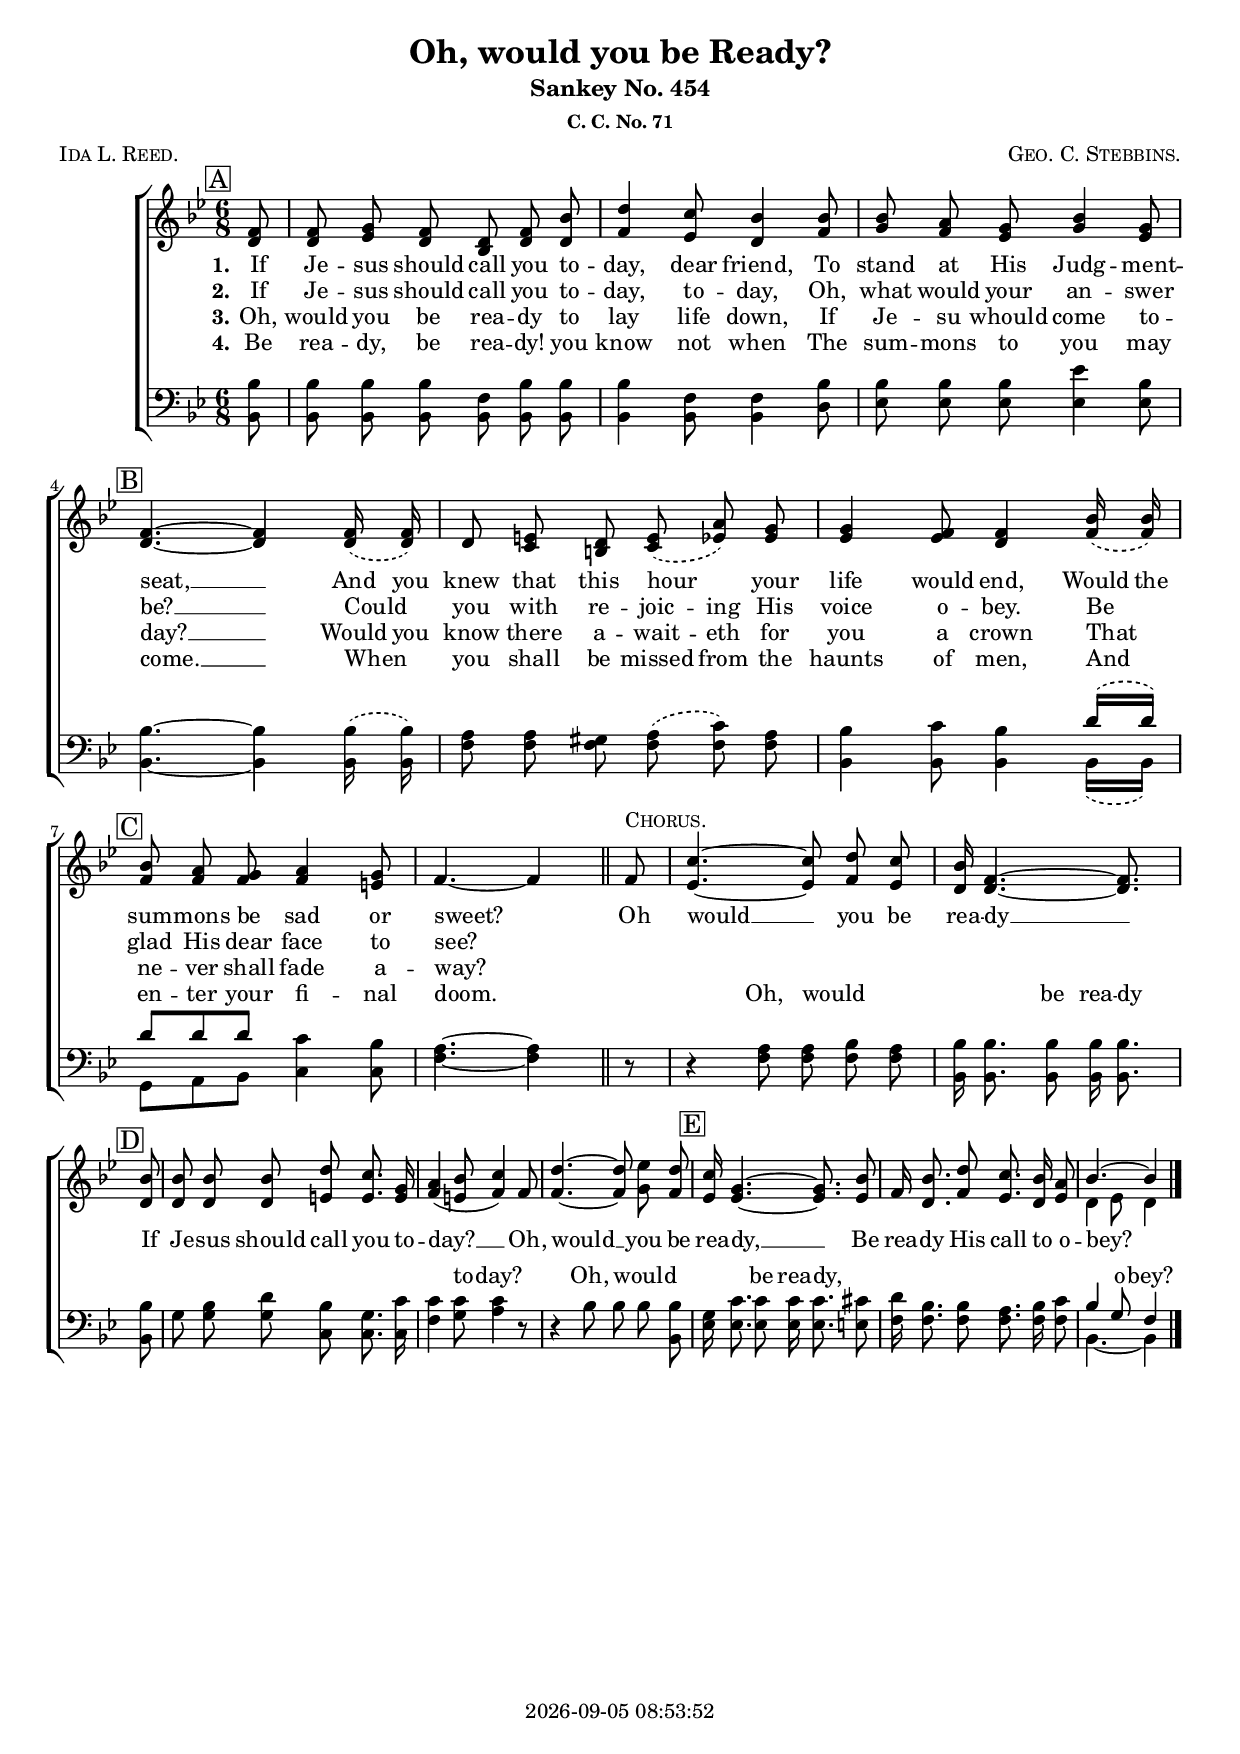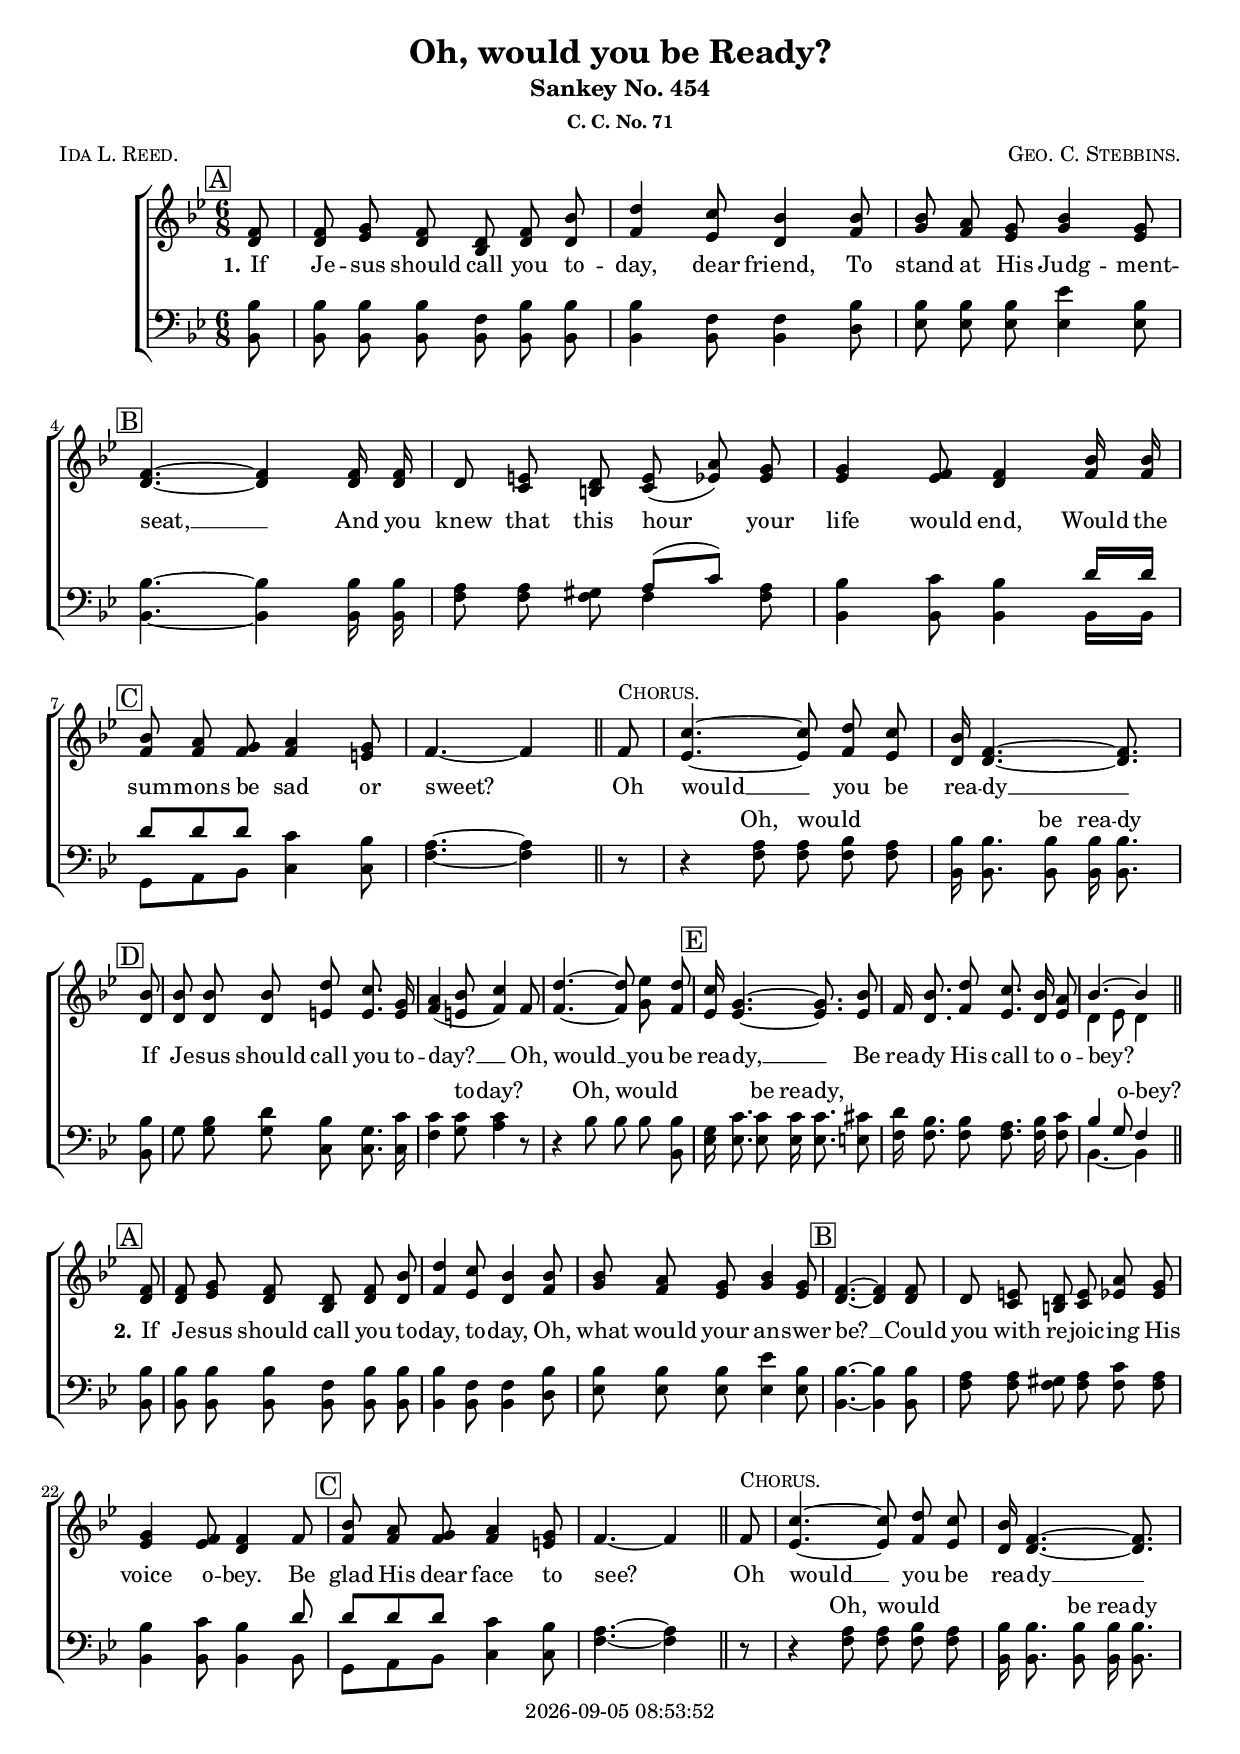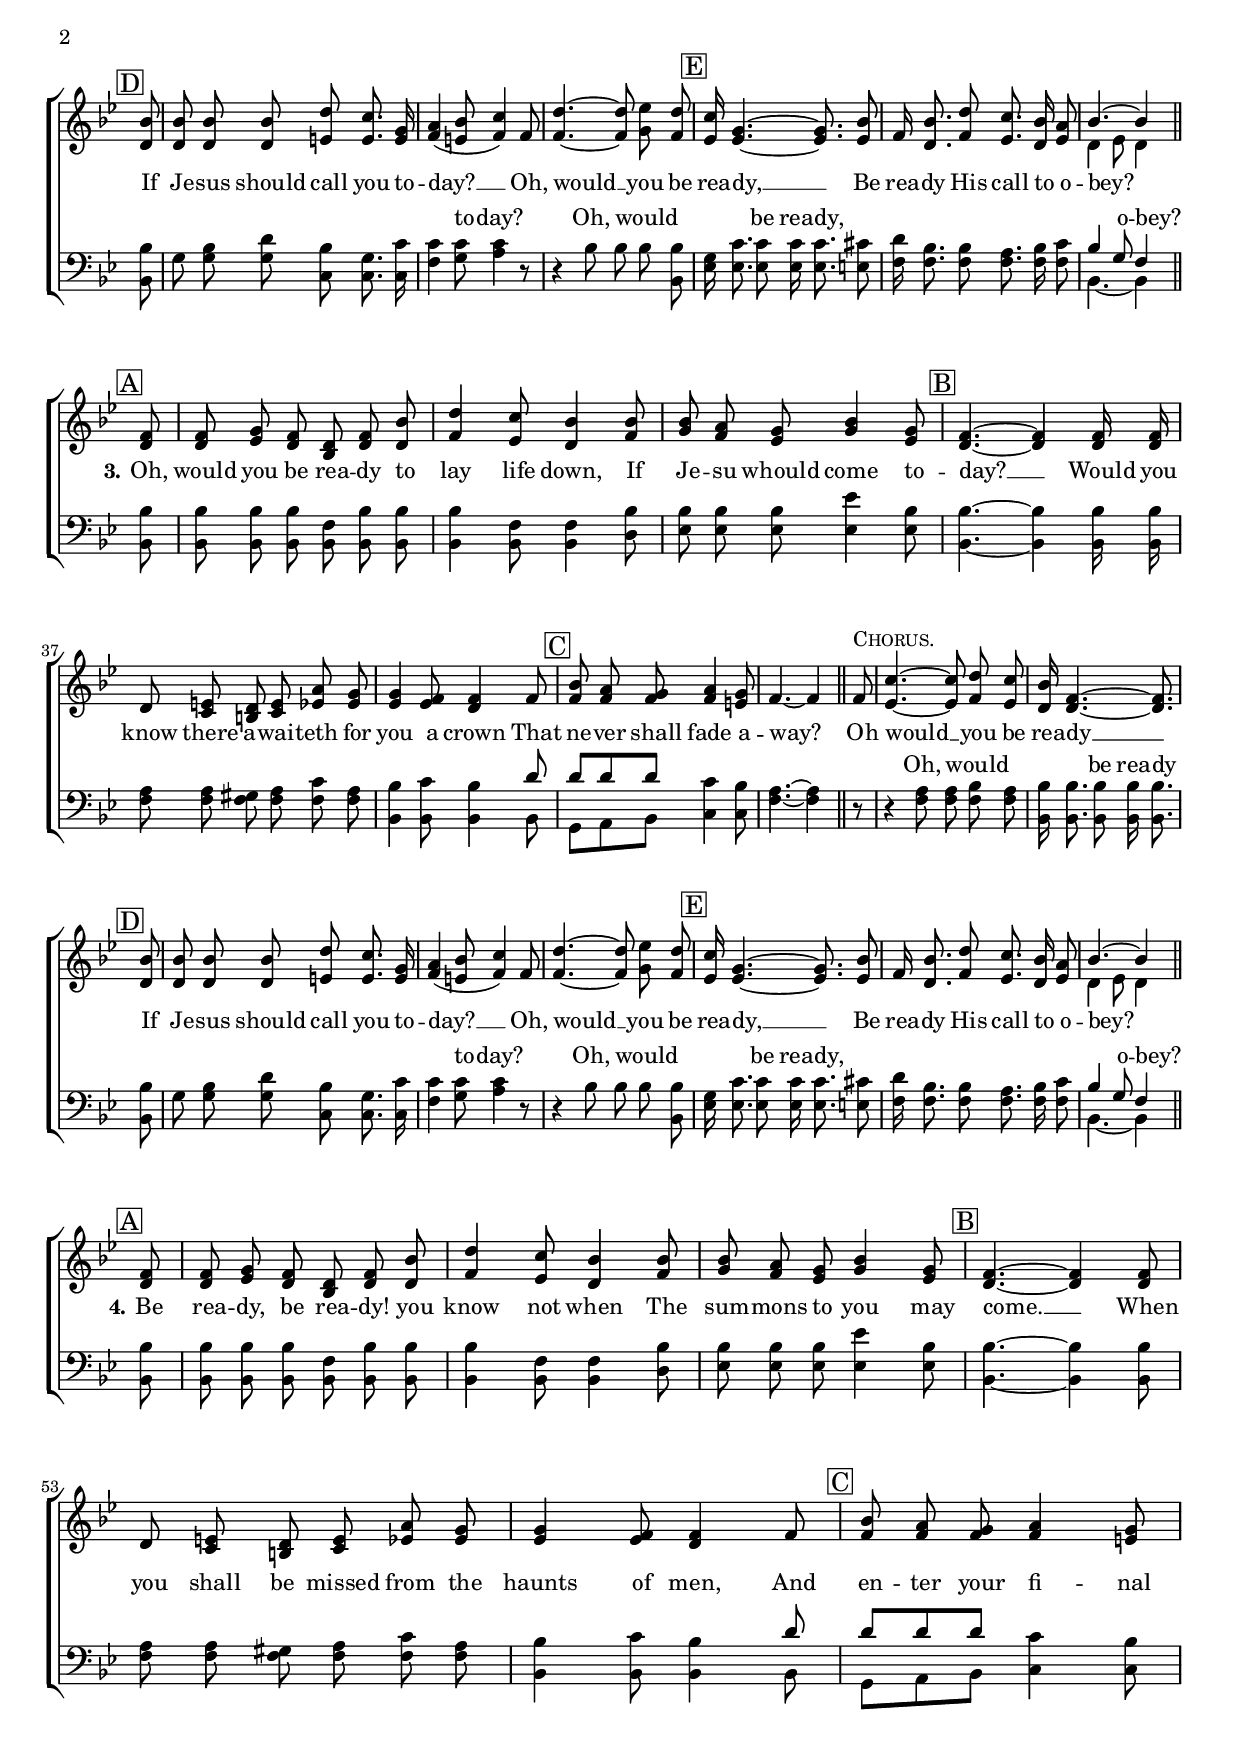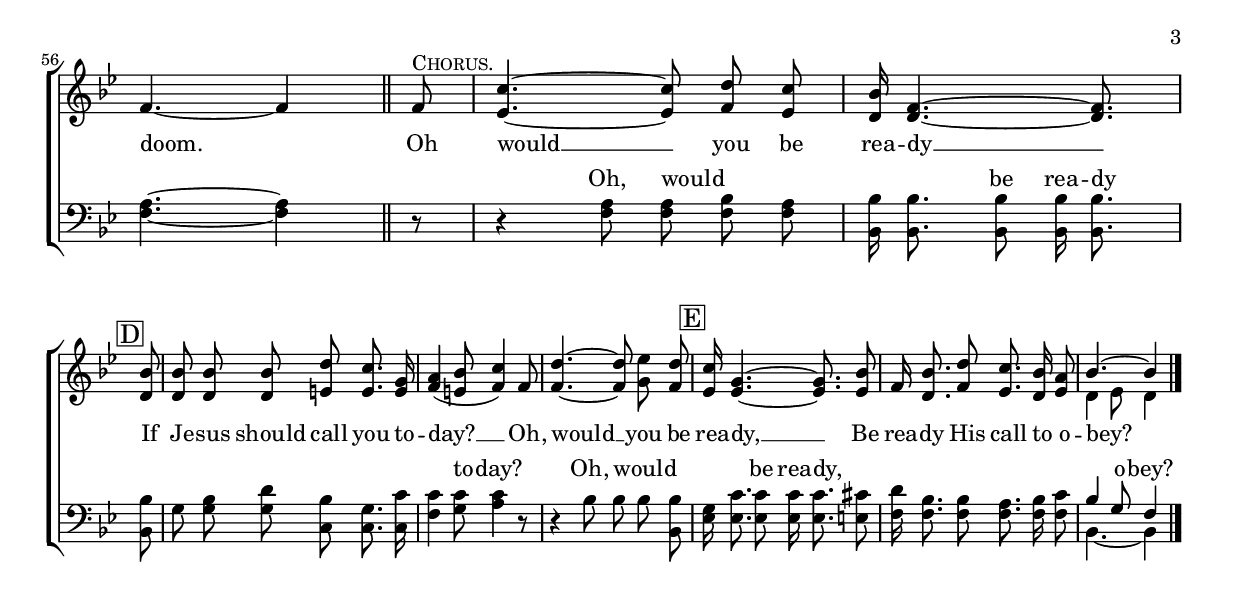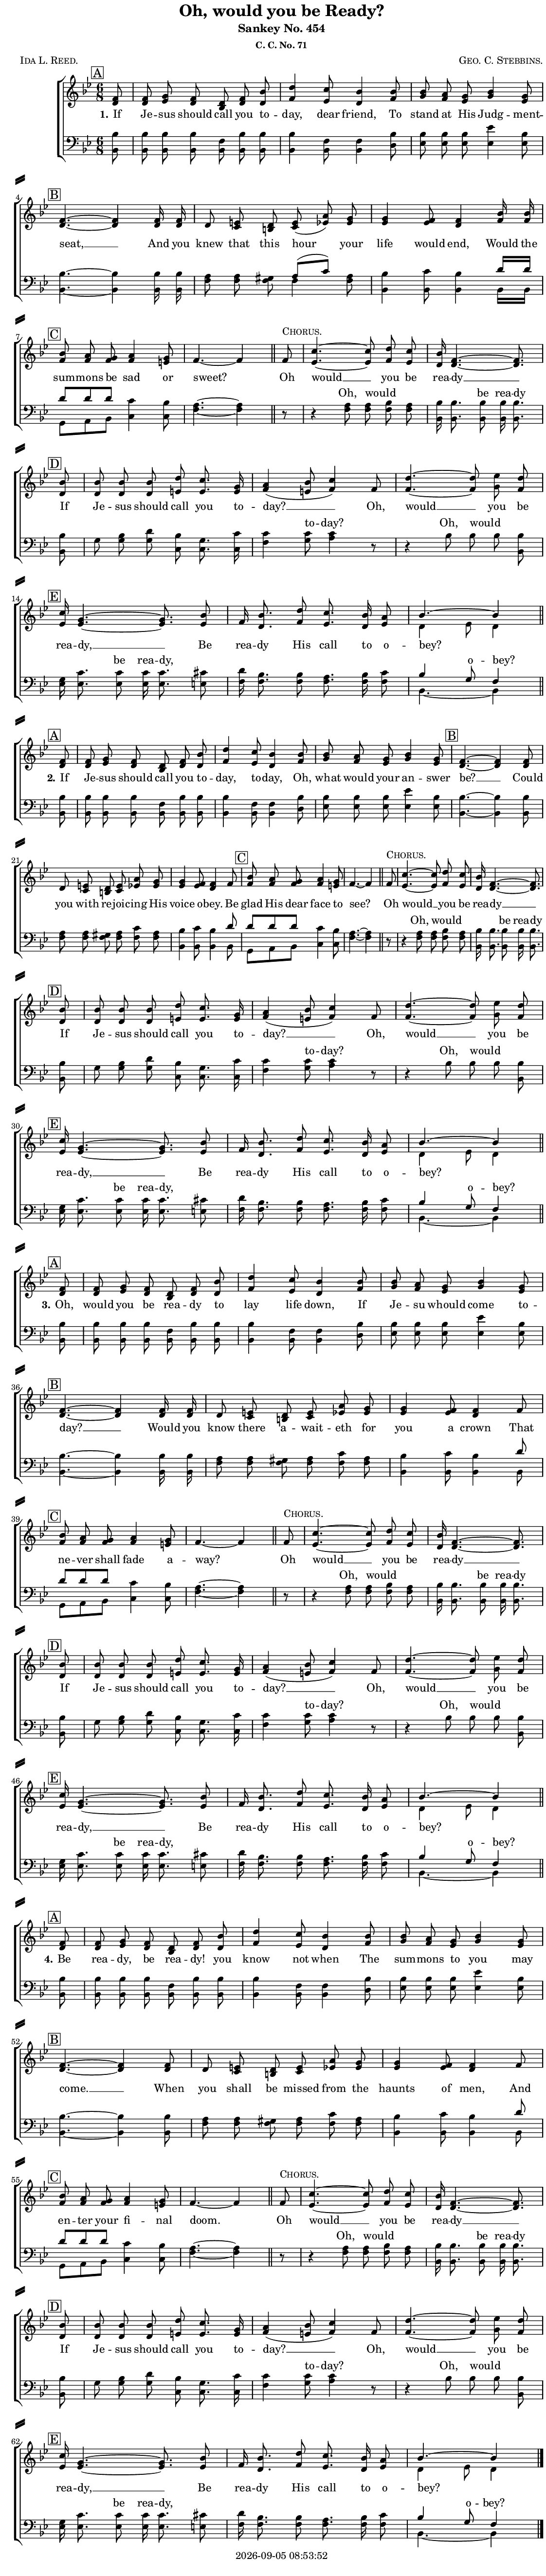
\version "2.22.1"

\include "articulate.ly"

today = #(strftime "%Y-%m-%d %H:%M:%S" (localtime (current-time)))

\header {
% centered at top
%  dedication  = "dedication"
  title       = "Oh, would you be Ready?"
  subtitle    = "Sankey No. 454"
  subsubtitle = "C. C. No. 71"
%  instrument  = "instrument"
  
% arrangement of following lines:
%
%  poet    composer
%  meter   arranger
%  piece       opus

  composer    = \markup\smallCaps "Geo. C. Stebbins."
%  arranger    = "arranger"
%  opus        = "opus"

  poet        = \markup\smallCaps "Ida L. Reed."
%  meter       = \markup\smallCaps "meter"
%  piece       = \markup\smallCaps "piece"

% centered at bottom
% tagline     = "tagline" % default lilypond version
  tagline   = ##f
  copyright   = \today
}

#(set-global-staff-size 18)

global = {
  \key bes \major
  \time 6/8
  \partial 8
}

RehearsalTrack = {
% \set Score.currentBarNumber = #5
  \mark \markup { \box "A" } s8 s2.*3
  \mark \markup { \box "B" }    s2.*3
  \mark \markup { \box "C" }    s2.*3 s4. s4
  \mark \markup { \box "D" } s8 s2.*3
  \mark \markup { \box "E" }    s2.*2 s4. s4
}

TempoTrack = {
  \set Score.tempoHideNote = ##t
  \tempo 4=120
}

nl = { \bar "||" \break }

soprano = \relative {
  \autoBeamOff
  f'8 | f8 g f d f bes | d4 c8 bes4 8 | bes8 a g bes4 g8
  \tag #'dash    {f4.~4 \slurDashed 16(16) \slurSolid}
  \tag #'(v2 v4) {f4.~4             8                }
  \tag #'(v1 v3) {f4.~4             16 16            }
  \tag #'dash       {d8 e d \slurDashed e(a) \slurSolid g}
  \tag #'v1         {d8 e d             e(a)            g}
  \tag #'(v2 v3 v4) {d8 e d             e a             g}
  \tag #'dash       {g4 f8 4 \slurDashed bes16(16) \slurSolid}
  \tag #'(v2 v3 v4) {g4 f8 4             8                   }
  \tag #'v1         {g4 f8 4             bes16 16            }
  bes8 a g a4 g8 | f4.~4 \bar "||" 8^\markup\smallCaps Chorus. | c'4.~8 d c | bes16 f4.~8. \bar "|" \break bes8
  bes8 8 8 d c8. g16 | a4(bes8 c4) f,8 | d'4.~8 ees d
  c16 g4.~8. bes8 | f16 bes8. d8 c8. bes16 a8 | bes4.~4
}

alto = \relative {
  \autoBeamOff
  d'8 | d ees d bes d d | f4 ees8 d4 f8 | g8 f ees g4 ees8
  \tag #'dash    {d4.~4 \slurDashed d16(16) \slurSolid} % B
  \tag #'(v2 v4) {d4.~4             d8                }
  \tag #'(v1 v3) {d4.~4             d16 16            }
  \tag #'dash       {d8 c b \slurDashed c(ees) \slurSolid ees}
  \tag #'v1         {d8 c b             c(ees)            ees}
  \tag #'(v2 v3 v4) {d8 c b             c ees             ees}
  \tag #'dash       {ees4 8 d4 \slurDashed f16(16) \slurSolid}
  \tag #'(v2 v3 v4) {ees4 8 d4             f8                }
  \tag #'v1         {ees4 8 d4             f16 16            }
  f8 8 8 4 e8 | f4.~4 8 | ees4.~8 f ees | d16 4.~8. 8 % C
  d8 8 8 e8 8. 16 | f4(e8 f4) 8 | f4.~8 g f |
  ees16 4.~8. 8 | f16 d8. f8 ees8. d16 ees8 | d4 ees8 d4
}

tenor = \relative {
  \autoBeamOff
  bes8 | 8 8 8 f bes bes | bes4 f8 4 bes8 | bes8 8 8 ees4 bes8
  \tag #'dash    {bes4.~4 \slurDashed 16(16) \slurSolid} % B
  \tag #'(v2 v4) {bes4.~4             8                }
  \tag #'(v1 v3) {bes4.~4             16 16            }
  \tag #'dash       {a8 8 gis \slurDashed a(c) \slurSolid a}
  \tag #'v1         {a8 8 gis             a(c)            a}
  \tag #'(v2 v3 v4) {a8 8 gis             a c             a}
  \tag #'dash       {bes4 c8 bes4 \slurDashed d16(16) \slurSolid}
  \tag #'(v2 v3 v4) {bes4 c8 bes4             d8                }
  \tag #'v1         {bes4 c8 bes4             d16 16            }
  d8 8 8 c4 bes8 | a4.~4 r8 | r4 a8 a bes a | bes16 8. 8 16 8. bes8 % C
  g8 bes d bes g8. c16 | 4 8 4 r8 | r4 bes8 8 8 8
  g16 c8. 8 16 8. cis8 | d16 bes8. 8 a8. bes16 c8 | bes4 g8 f4
}

bass = \relative {
  \autoBeamOff
  bes,8 | 8 8 8 8 8 8 | 4 8 4 d8 | ees8 8 8 4 8 |
  \tag #'dash    {bes4.~4 \slurDashed 16(16) \slurSolid} % B
  \tag #'(v2 v4) {bes4.~4             8                }
  \tag #'(v1 v3) {bes4.~4             16 16            }
  \tag #'dash       {f'8 8 8 \slurDashed 8(8) \slurSolid 8}
  \tag #'v1         {f8  8 8             4               8}
  \tag #'(v2 v3 v4) {f8  8 8             8 8             8}
  \tag #'dash       {bes,4 8 4 \slurDashed 16(16) \slurSolid}
  \tag #'(v2 v3 v4) {bes4  8 4             8                }
  \tag #'v1         {bes4  8 4             16 16            }
  g8 a bes c4 8 | f4.~4 r8 | r4 8 8 8 8 | bes,16 8. 8 16 8. 8 | % C
  g'8 8 8 c,8 8. 16 | f4 g8 a4 r8 | r4 bes8 8 8 bes, |
  ees16 8. 8 16 8. e8 | f16 8. 8 8. 16 8 | bes,4.~4
}

nom  = {   \set ignoreMelismata = ##t }
yesm = { \unset ignoreMelismata       }

chorus = \lyricmode {
  Oh would __ you be rea -- dy __
  If Je -- sus should call you to -- day? __
  Oh, would __ you be rea -- dy, __
  Be rea -- dy His call to o -- bey?
}

chorusMen = \lyricmode {
  _ _ _ _ _ _ _ _ _ _
  _ _ _ _ _ _ _
  _ _ _ _ _ _ _ _ _ _
  _ _ _ _ _ _ 
  Oh, would _ _ _ _ be rea -- dy
  _ _ _ _ _ _ _ _ to -- day?
  Oh, would _ _ _ _ be rea -- dy,
  _ _ _ _ _ _ _ _ o -- bey?
}

chorusMenSingle = \lyricmode {
  _ _ _ _ _ _ _ _ _ _
  _ _ _ _ _ _ _
  _ _ _ _ _ _ _ _ _ _
  _ _ _ _ _ _ _ _
  Oh, would _ _ _ _ be rea -- dy
  _ _ _ _ _ _ _ _ to -- day?
  Oh, would _ _ _ _ be rea -- dy,
  _ _ _ _ _ _ _ _ o -- bey?
  
  _ _ _ _ _ _ _ _ _ _
  _ _ _ _ _ _ _
  _ _ _ _ _ _ _ _ _ _
  _ _ _ _ _ _ _ 
  Oh, would _ _ _ _ be rea -- dy
  _ _ _ _ _ _ _ _ to -- day?
  Oh, would _ _ _ _ be rea -- dy,
  _ _ _ _ _ _ _ _ o -- bey?
  
  _ _ _ _ _ _ _ _ _ _
  _ _ _ _ _ _ _
  _ _ _ _ _ _ _ _ _ _
  _ _ _ _ _ _ _ _
  Oh, would _ _ _ _ be rea -- dy
  _ _ _ _ _ _ _ _ to -- day?
  Oh, would _ _ _ _ be rea -- dy,
  _ _ _ _ _ _ _ _ o -- bey?
  
  _ _ _ _ _ _ _ _ _ _
  _ _ _ _ _ _ _
  _ _ _ _ _ _ _ _ _ _
  _ _ _ _ _ _ _
  Oh, would _ _ _ _ be rea -- dy
  _ _ _ _ _ _ _ _ to -- day?
  Oh, would _ _ _ _ be rea -- dy,
  _ _ _ _ _ _ _ _ o -- bey?
}

verses = 4

wordsOne = \lyricmode {
  \set stanza = "1."
  If Je -- sus should call you to -- day, dear friend,
  To stand at His Judg -- ment -- seat, __
  \nom And you \yesm knew that this hour your life would end,
  \nom Would the \yesm sum -- mons be sad or sweet?
}
  
wordsTwo = \lyricmode {
  \set stanza = "2."
  If Je -- sus should call you to -- day, to -- day,
  Oh, what would your an -- swer be? __
  Could you with \nom re -- joic -- ing \yesm His voice o -- bey.
  Be glad His dear face to see?
}
  
wordsThree = \lyricmode {
  \set stanza = "3."
  Oh, would you be rea -- dy to lay life down,
  If Je -- su whould come to -- day? __
  \nom Would you know there a -- wait -- eth \yesm for you a crown
  That ne -- ver shall fade a -- way?
}
  
wordsFour = \lyricmode {
  \set stanza = "4."
  Be rea -- dy, be rea -- dy! you know not when
  The sum -- mons to you may come. __
  When you shall be \nom missed from \yesm the haunts of men,
  And en -- ter your fi -- nal doom.
}
  
wordsSopMidi = \lyricmode {
  \set stanza = "1."
  "If " Je "sus " "should " "call " "you " to "day, " "dear " "friend, "
  "\nTo " "stand " "at " "His " Judg ment "seat, " 
  "\nAnd " "you " "knew " "that " "this " "hour " "your " "life " "would " "end, "
  "\nWould " "the " sum "mons " "be " "sad " "or " "sweet? "
  "\nOh " "would "  "you " "be " rea "dy " 
  "\nIf " Je "sus " "should " "call " "you " to "day? " 
  "\nOh, " "would "  "you " "be " rea "dy, " 
  "\nBe " rea "dy " "His " "call " "to " o "bey?\n"

  \set stanza = "2."
  "\nIf " Je "sus " "should " "call " "you " to "day, " to "day, "
  "\nOh, " "what " "would " "your " an "swer " "be? " 
  "\nCould " "you " "with " re joic "ing " "His " "voice " o "bey. "
  "\nBe " "glad " "His " "dear " "face " "to " "see? "
  "\nOh " "would "  "you " "be " rea "dy " 
  "\nIf " Je "sus " "should " "call " "you " to "day? " 
  "\nOh, " "would "  "you " "be " rea "dy, " 
  "\nBe " rea "dy " "His " "call " "to " o "bey?\n"

  \set stanza = "3."
  "\nOh, " "would " "you " "be " rea "dy " "to " "lay " "life " "down, "
  "\nIf " Je "su " "whould " "come " to "day? " 
  "\nWould " "you " "know " "there " a wait "eth " "for " "you " "a " "crown "
  "\nThat " ne "ver " "shall " "fade " a "way? "
  "\nOh " "would "  "you " "be " rea "dy " 
  "\nIf " Je "sus " "should " "call " "you " to "day? " 
  "\nOh, " "would "  "you " "be " rea "dy, " 
  "\nBe " rea "dy " "His " "call " "to " o "bey?\n"

  \set stanza = "4."
  "\nBe " rea "dy, " "be " rea "dy! " "you " "know " "not " "when "
  "\nThe " sum "mons " "to " "you " "may " "come. " 
  "\nWhen " "you " "shall " "be " "missed " "from " "the " "haunts " "of " "men, "
  "\nAnd " en "ter " "your " fi "nal " "doom. "
  "\nOh " "would "  "you " "be " rea "dy " 
  "\nIf " Je "sus " "should " "call " "you " to "day? " 
  "\nOh, " "would "  "you " "be " rea "dy, " 
  "\nBe " rea "dy " "His " "call " "to " o "bey? "
}

wordsAltoMidi = \lyricmode {
  \set stanza = "1."
  "If " Je "sus " "should " "call " "you " to "day, " "dear " "friend, "
  "\nTo " "stand " "at " "His " Judg ment "seat, " 
  "\nAnd " "you " "knew " "that " "this " "hour " "your " "life " "would " "end, "
  "\nWould " "the " sum "mons " "be " "sad " "or " "sweet? "
  "\nOh " "would "  "you " "be " rea "dy " 
  "\nIf " Je "sus " "should " "call " "you " to "day? " 
  "\nOh, " "would "  "you " "be " rea "dy, " 
  "\nBe " rea "dy " "His " "call " "to " o "bey, " o "bey?\n"

  \set stanza = "2."
  "\nIf " Je "sus " "should " "call " "you " to "day, " to "day, "
  "\nOh, " "what " "would " "your " an "swer " "be? " 
  "\nCould " "you " "with " re joic "ing " "His " "voice " o "bey. "
  "\nBe " "glad " "His " "dear " "face " "to " "see? "
  "\nOh " "would "  "you " "be " rea "dy " 
  "\nIf " Je "sus " "should " "call " "you " to "day? " 
  "\nOh, " "would "  "you " "be " rea "dy, " 
  "\nBe " rea "dy " "His " "call " "to " o "bey, " o "bey?\n"

  \set stanza = "3."
  "\nOh, " "would " "you " "be " rea "dy " "to " "lay " "life " "down, "
  "\nIf " Je "su " "whould " "come " to "day? " 
  "\nWould " "you " "know " "there " a wait "eth " "for " "you " "a " "crown "
  "\nThat " ne "ver " "shall " "fade " a "way? "
  "\nOh " "would "  "you " "be " rea "dy " 
  "\nIf " Je "sus " "should " "call " "you " to "day? " 
  "\nOh, " "would "  "you " "be " rea "dy, " 
  "\nBe " rea "dy " "His " "call " "to " o "bey, " o "bey?\n"

  \set stanza = "4."
  "\nBe " rea "dy, " "be " rea "dy! " "you " "know " "not " "when "
  "\nThe " sum "mons " "to " "you " "may " "come. " 
  "\nWhen " "you " "shall " "be " "missed " "from " "the " "haunts " "of " "men, "
  "\nAnd " en "ter " "your " fi "nal " "doom. "
  "\nOh " "would "  "you " "be " rea "dy " 
  "\nIf " Je "sus " "should " "call " "you " to "day? " 
  "\nOh, " "would "  "you " "be " rea "dy, " 
  "\nBe " rea "dy " "His " "call " "to " o "bey, " o "bey? "
}

wordsTenorMidi = \lyricmode {
  \set stanza = "1."
  "If " Je "sus " "should " "call " "you " to "day, " "dear " "friend, "
  "\nTo " "stand " "at " "His " Judg ment "seat, " 
  "\nAnd " "you " "knew " "that " "this " "hour " "your " "life " "would " "end, "
  "\nWould " "the " sum "mons " "be " "sad " "or " "sweet? "
  "\nOh " "would " "you " "be " rea "dy, " "be " rea "dy, "
  "\nIf " Je "sus " "should " "call " "you " to "day, " to "day? "
  "\nOh, " "would " "you " "be " rea "dy, " "be " rea "dy, "
  "\nBe " rea "dy " "His " "call " "to " o "bey, " o "bey?\n"

  \set stanza = "2."
  "\nIf " Je "sus " "should " "call " "you " to "day, " to "day, "
  "\nOh, " "what " "would " "your " an "swer " "be? " 
  "\nCould " "you " "with " re joic "ing " "His " "voice " o "bey. "
  "\nBe " "glad " "His " "dear " "face " "to " "see? "
  "\nOh " "would " "you " "be " rea "dy, " "be " rea "dy, "
  "\nIf " Je "sus " "should " "call " "you " to "day, " to "day? "
  "\nOh, " "would " "you " "be " rea "dy, " "be " rea "dy, "
  "\nBe " rea "dy " "His " "call " "to " o "bey, " o "bey?\n"

  \set stanza = "3."
  "\nOh, " "would " "you " "be " rea "dy " "to " "lay " "life " "down, "
  "\nIf " Je "su " "whould " "come " to "day? " 
  "\nWould " "you " "know " "there " a wait "eth " "for " "you " "a " "crown "
  "\nThat " ne "ver " "shall " "fade " a "way? "
  "\nOh " "would " "you " "be " rea "dy, " "be " rea "dy, "
  "\nIf " Je "sus " "should " "call " "you " to "day, " to "day? "
  "\nOh, " "would " "you " "be " rea "dy, " "be " rea "dy, "
  "\nBe " rea "dy " "His " "call " "to " o "bey, " o "bey?\n"

  \set stanza = "4."
  "\nBe " rea "dy, " "be " rea "dy! " "you " "know " "not " "when "
  "\nThe " sum "mons " "to " "you " "may " "come. " 
  "\nWhen " "you " "shall " "be " "missed " "from " "the " "haunts " "of " "men, "
  "\nAnd " en "ter " "your " fi "nal " "doom. "
  "\nOh " "would " "you " "be " rea "dy, " "be " rea "dy, "
  "\nIf " Je "sus " "should " "call " "you " to "day, " to "day? "
  "\nOh, " "would " "you " "be " rea "dy, " "be " rea "dy, "
  "\nBe " rea "dy " "His " "call " "to " o "bey, " o "bey? "
}

wordsBassMidi = \lyricmode {
  \set stanza = "1."
  "If " Je "sus " "should " "call " "you " to "day, " "dear " "friend, "
  "\nTo " "stand " "at " "His " Judg ment "seat, " 
  "\nAnd " "you " "knew " "that " "this " "hour " "your " "life " "would " "end, "
  "\nWould " "the " sum "mons " "be " "sad " "or " "sweet? "
  "\nOh " "would " "you " "be " rea "dy, " "be " rea "dy, "
  "\nIf " Je "sus " "should " "call " "you " to "day, " to "day? "
  "\nOh, " "would " "you " "be " rea "dy, " "be " rea "dy, "
  "\nBe " rea "dy " "His " "call " "to " o "bey?\n"

  \set stanza = "2."
  "\nIf " Je "sus " "should " "call " "you " to "day, " to "day, "
  "\nOh, " "what " "would " "your " an "swer " "be? " 
  "\nCould " "you " "with " re joic "ing " "His " "voice " o "bey. "
  "\nBe " "glad " "His " "dear " "face " "to " "see? "
  "\nOh " "would " "you " "be " rea "dy, " "be " rea "dy, "
  "\nIf " Je "sus " "should " "call " "you " to "day, " to "day? "
  "\nOh, " "would " "you " "be " rea "dy, " "be " rea "dy, "
  "\nBe " rea "dy " "His " "call " "to " o "bey?\n"

  \set stanza = "3."
  "\nOh, " "would " "you " "be " rea "dy " "to " "lay " "life " "down, "
  "\nIf " Je "su " "whould " "come " to "day? " 
  "\nWould " "you " "know " "there " a wait "eth " "for " "you " "a " "crown "
  "\nThat " ne "ver " "shall " "fade " a "way? "
  "\nOh " "would " "you " "be " rea "dy, " "be " rea "dy, "
  "\nIf " Je "sus " "should " "call " "you " to "day, " to "day? "
  "\nOh, " "would " "you " "be " rea "dy, " "be " rea "dy, "
  "\nBe " rea "dy " "His " "call " "to " o "bey?\n"

  \set stanza = "4."
  "\nBe " rea "dy, " "be " rea "dy! " "you " "know " "not " "when "
  "\nThe " sum "mons " "to " "you " "may " "come. " 
  "\nWhen " "you " "shall " "be " "missed " "from " "the " "haunts " "of " "men, "
  "\nAnd " en "ter " "your " fi "nal " "doom. "
  "\nOh " "would " "you " "be " rea "dy, " "be " rea "dy, "
  "\nIf " Je "sus " "should " "call " "you " to "day, " to "day? "
  "\nOh, " "would " "you " "be " rea "dy, " "be " rea "dy, "
  "\nBe " rea "dy " "His " "call " "to " o "bey? "
}

\book {
  \bookOutputSuffix "midi"
  \score {
%    \articulate
        \new ChoirStaff <<
                                % Soprano staff
          \new Staff = soprano
          <<
            \new Voice { \repeat unfold \verses \TempoTrack     }
            \new Voice { \global
                         \keepWithTag #'v1 \soprano
                         \keepWithTag #'v2 \soprano
                         \keepWithTag #'v3 \soprano
                         \keepWithTag #'v4 \soprano
                         \bar "|." }
            \addlyrics \wordsSopMidi
          >>
                                % Alto staff
          \new Staff = alto
          <<
            \new Voice { \global
                         \keepWithTag #'v1 \alto \nl
                         \keepWithTag #'v2 \alto \nl
                         \keepWithTag #'v3 \alto \nl
                         \keepWithTag #'v4 \alto \nl
                         \bar "|." }
            \addlyrics \wordsAltoMidi
          >>
                                % Tenor staff
          \new Staff = tenor
          <<
            \clef "treble_8"
            \new Voice { \global
                         \keepWithTag #'v1 \tenor
                         \keepWithTag #'v2 \tenor
                         \keepWithTag #'v3 \tenor
                         \keepWithTag #'v4 \tenor
                       }
            \addlyrics \wordsTenorMidi
          >>
                                % Bass staff
          \new Staff = bass
          <<
            \clef "bass"
            \new Voice { \global
                         \keepWithTag #'v1 \bass
                         \keepWithTag #'v2 \bass
                         \keepWithTag #'v3 \bass
                         \keepWithTag #'v4 \bass
                       }
            \addlyrics \wordsBassMidi
          >>
        >>
    \midi {}
  }
}

\book {
  \bookOutputSuffix "repeat"
  \score {
        \new ChoirStaff <<
                                  % Joint soprano/alto staff
          \new Staff = women \with { printPartCombineTexts = ##f }
          <<
            \new Voice \RehearsalTrack
            \new Voice \TempoTrack
            \new NullVoice = "aligner" \keepWithTag #'dash \soprano
            \new Voice \partCombine { \global \keepWithTag #'dash \soprano \bar "|." } { \global \keepWithTag #'dash \alto }
            \new Lyrics \lyricsto "aligner" { \wordsOne \chorus }
            \new Lyrics \lyricsto "aligner"   \wordsTwo
            \new Lyrics \lyricsto "aligner"   \wordsThree
            \new Lyrics \lyricsto "aligner"   \wordsFour
          >>
                                  % Joint tenor/bass staff
          \new Staff = men \with { printPartCombineTexts = ##f }
          <<
            \clef "bass"
            \new Voice \partCombine { \global \keepWithTag #'dash \tenor } { \global \keepWithTag #'dash \bass }
            \new NullVoice = alignerT { \keepWithTag #'dash \tenor }
          >>
          \new Lyrics \with {alignAboveContext = men} \lyricsto alignerT \chorusMen
        >>
    \layout {
      indent = 1.5\cm
      \pointAndClickOff
      \context {
        \Staff \RemoveAllEmptyStaves
      }
    }
  }
}

singlescore = {
        \new ChoirStaff <<
                                  % Joint soprano/alto staff
          \new Staff = women \with { printPartCombineTexts = ##f }
          <<
            \new Voice { \repeat unfold \verses \RehearsalTrack }
            \new Voice { \repeat unfold \verses \TempoTrack }
            \new NullVoice = "aligner" {
              \keepWithTag #'v1 \soprano
              \keepWithTag #'v2 \soprano
              \keepWithTag #'v3 \soprano
              \keepWithTag #'v4 \soprano
            }
            \new Voice \partCombine { \global
                                      \keepWithTag #'v1 \soprano
                                      \keepWithTag #'v2 \soprano
                                      \keepWithTag #'v3 \soprano
                                      \keepWithTag #'v4 \soprano
                                      \bar "|."
                                    }
                                    { \global
                                      \keepWithTag #'v1 \alto \nl
                                      \keepWithTag #'v2 \alto \nl
                                      \keepWithTag #'v3 \alto \nl
                                      \keepWithTag #'v4 \alto \nl
                                      \bar "|."
                                    }
            \new Lyrics \lyricsto "aligner" { \wordsOne   \chorus
                                              \wordsTwo   \chorus
                                              \wordsThree \chorus
                                              \wordsFour  \chorus
                                            }
          >>
                                  % Joint tenor/bass staff
          \new Staff = men \with { printPartCombineTexts = ##f }
          <<
            \clef "bass"
            \new Voice \partCombine { \global
                                      \keepWithTag #'v1 \tenor
                                      \keepWithTag #'v2 \tenor
                                      \keepWithTag #'v3 \tenor
                                      \keepWithTag #'v4 \tenor
                                    }
                                    { \global
                                      \keepWithTag #'v1 \bass
                                      \keepWithTag #'v2 \bass
                                      \keepWithTag #'v3 \bass
                                      \keepWithTag #'v4 \bass
                                    }
            \new NullVoice = alignerT {
              \keepWithTag #'v1 \tenor
              \keepWithTag #'v2 \tenor
              \keepWithTag #'v3 \tenor
              \keepWithTag #'v4 \tenor
            }
          >>
          \new Lyrics \with {alignAboveContext = men} \lyricsto alignerT { \chorusMenSingle }
        >>
}

\book {
  \bookOutputSuffix "single"
  \score {
    \singlescore
    \layout {
      indent = 1.5\cm
      \pointAndClickOff
      \context {
        \Staff \RemoveAllEmptyStaves
      }
    }
  }
}

\book {
  \bookOutputSuffix "singlepage"
  \paper {
    top-margin = 0
    left-margin = 7
    right-margin = 1
    paper-width = 190\mm
    page-breaking = #ly:one-page-breaking
    system-system-spacing.basic-distance = #15
    system-separator-markup = \slashSeparator
  }
  \score {
    \singlescore
    \layout {
      indent = 1.5\cm
      \pointAndClickOff
      \context {
        \Staff \RemoveAllEmptyStaves
      }
    }
  }
}
